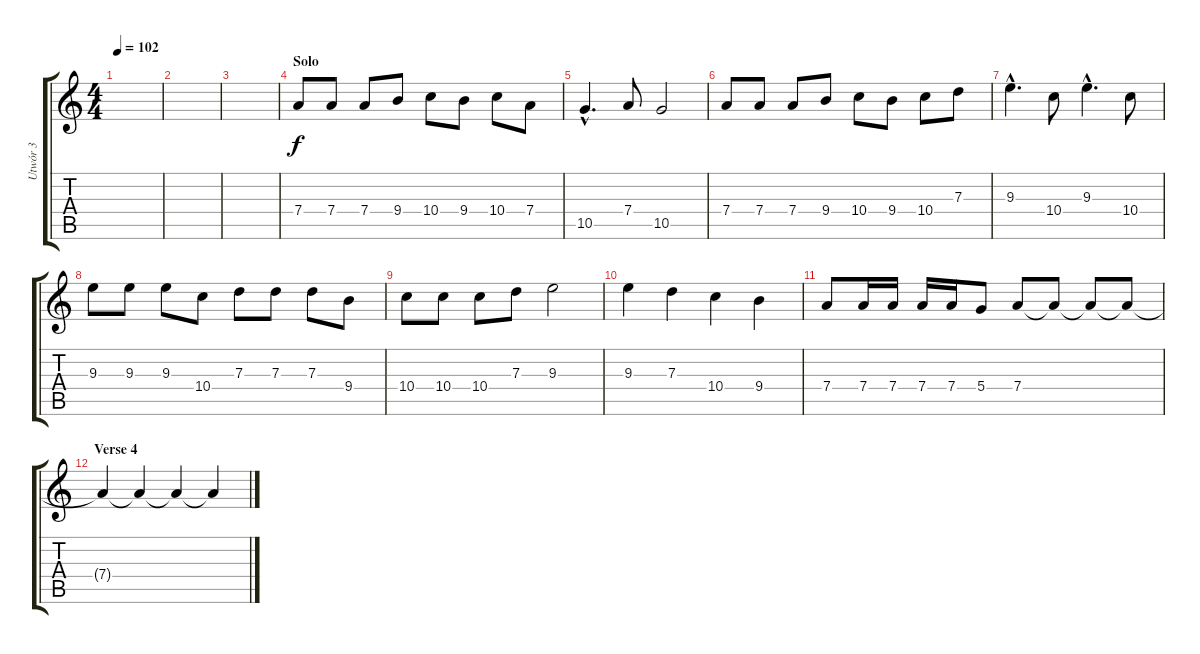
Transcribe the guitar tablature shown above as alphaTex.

\track ("Utwór 3" "Utwór 3") {instrument distortionguitar}
\staff {score tabs}
\tuning (E4 B3 G3 D3 A2 E2) {hide}
\ts (4 4)
\tempo 102
\clef g2
\ks c
|
|
|
\section ("" "Solo")
7.4.8 7.4.8 7.4.8 9.4.8 10.4.8 9.4.8 10.4.8 7.4.8 |
10.5{hac}.4{d} 7.4.8 10.5.2 |
7.4.8 7.4.8 7.4.8 9.4.8 10.4.8 9.4.8 10.4.8 7.3.8 |
9.3{hac}.4{d} 10.4.8 9.3{hac}.4{d} 10.4.8 |
9.3.8 9.3.8 9.3.8 10.4.8 7.3.8 7.3.8 7.3.8 9.4.8 |
10.4.8 10.4.8 10.4.8 7.3.8 9.3.2 |
9.3.4 7.3.4 10.4.4 9.4.4 |
7.4.8 7.4.16 7.4.16 7.4.16 7.4.16 5.4.8 7.4.8{volume 6} 7.4{t}.8 7.4{t}.8 7.4{t}.8 |
\section ("" "Verse 4")
7.4{t}.4 7.4{t}.4 7.4{t}.4 7.4{t}.4
